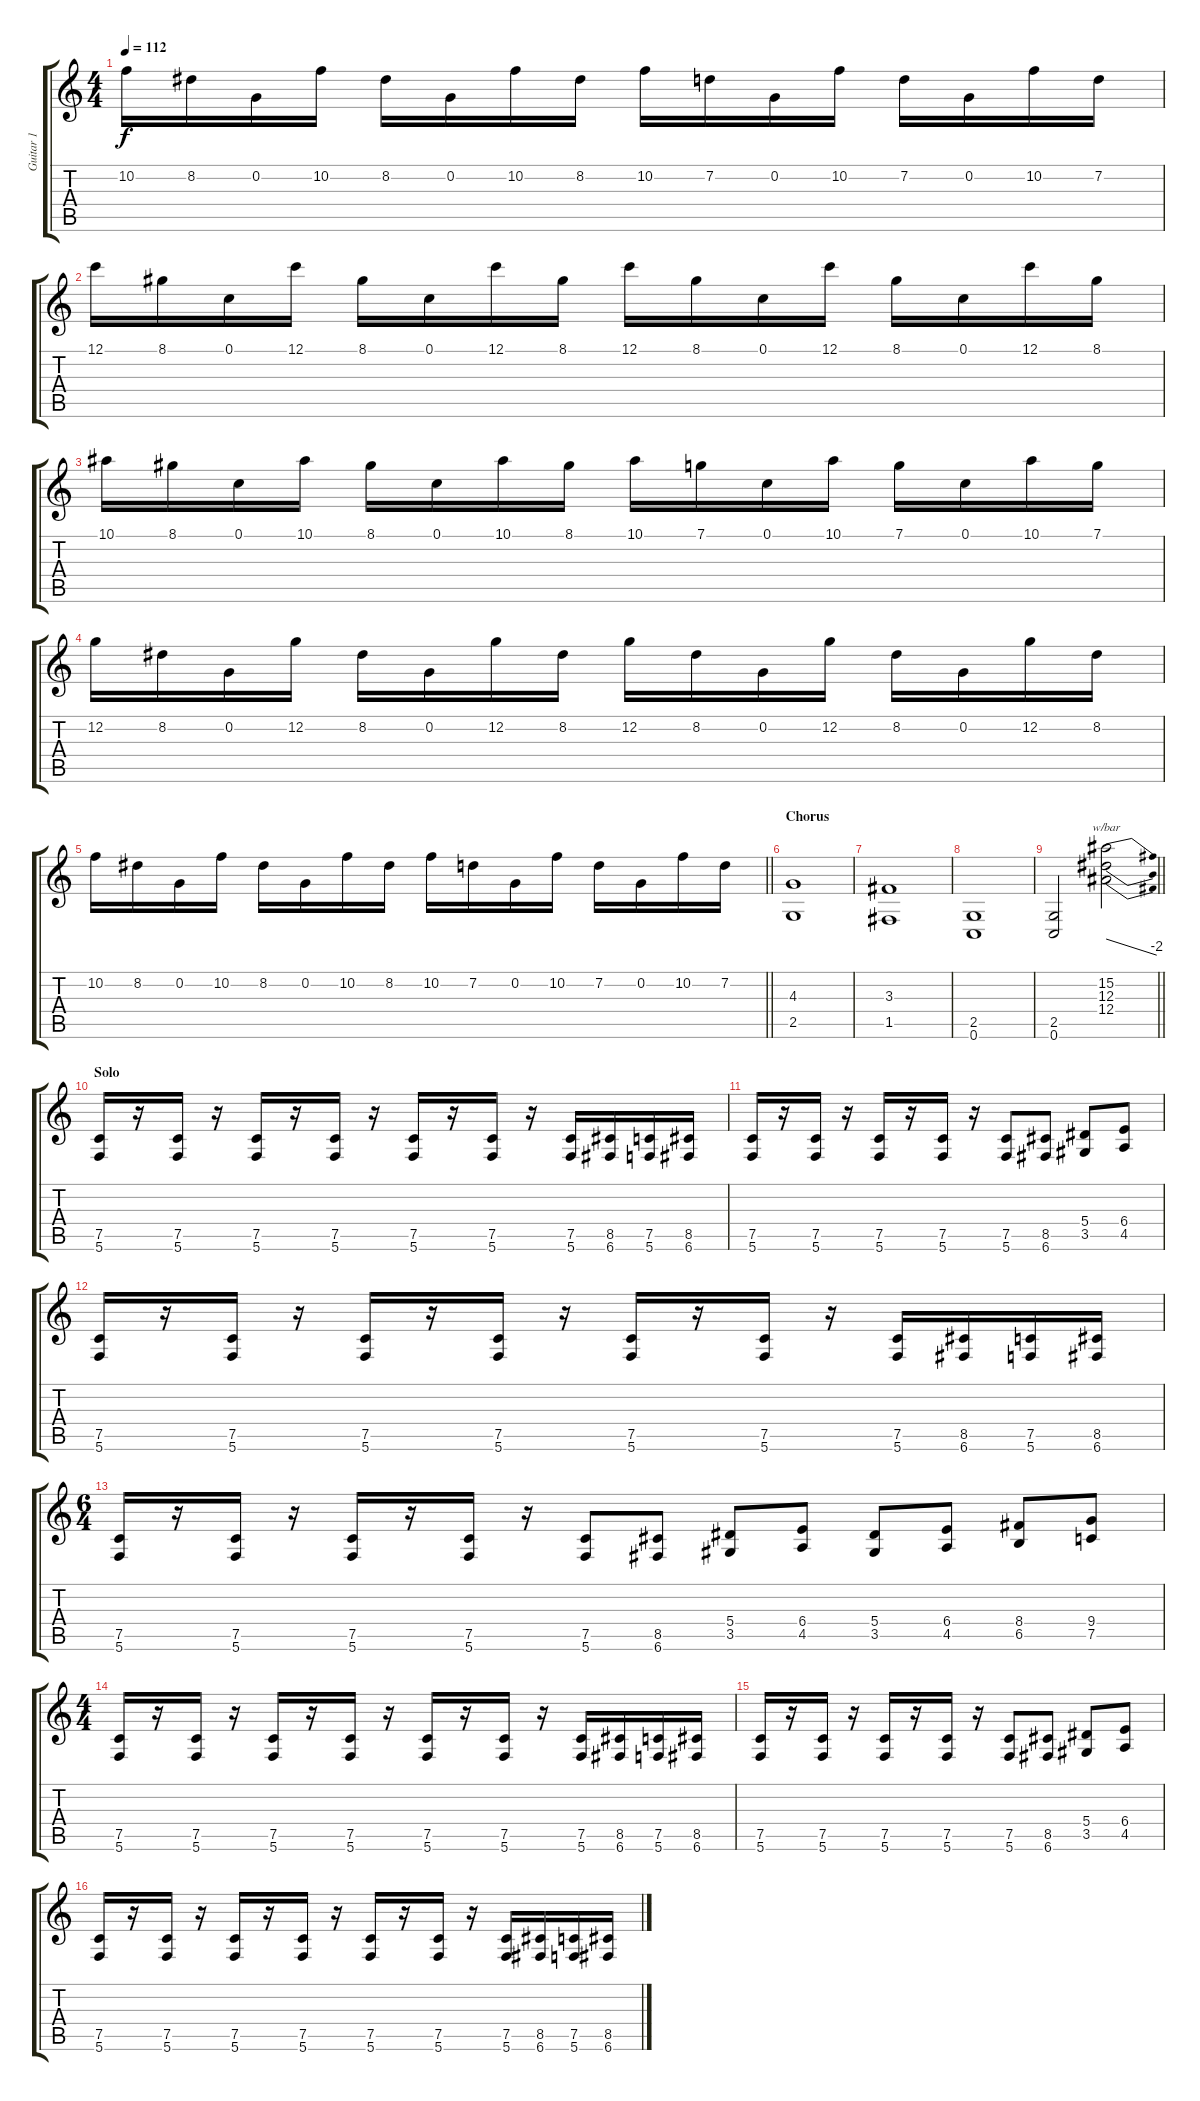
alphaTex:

\track ("Guitar 1" "Guitar 1") {instrument distortionguitar}
\staff {score tabs}
\tuning (C4 G3 Eb3 Bb2 F2 C2) {hide}
\ts (4 4)
\tempo 112
\clef g2
\ks c
10.2.16{dy f} 8.2.16 0.2.16 10.2.16 8.2.16 0.2.16 10.2.16 8.2.16 10.2.16 7.2.16 0.2.16 10.2.16 7.2.16 0.2.16 10.2.16 7.2.16 |
12.1.16 8.1.16 0.1.16 12.1.16 8.1.16 0.1.16 12.1.16 8.1.16 12.1.16 8.1.16 0.1.16 12.1.16 8.1.16 0.1.16 12.1.16 8.1.16 |
10.1.16 8.1.16 0.1.16 10.1.16 8.1.16 0.1.16 10.1.16 8.1.16 10.1.16 7.1.16 0.1.16 10.1.16 7.1.16 0.1.16 10.1.16 7.1.16 |
12.2.16 8.2.16 0.2.16 12.2.16 8.2.16 0.2.16 12.2.16 8.2.16 12.2.16 8.2.16 0.2.16 12.2.16 8.2.16 0.2.16 12.2.16 8.2.16 |
\barLineRight lightlight
10.2.16 8.2.16 0.2.16 10.2.16 8.2.16 0.2.16 10.2.16 8.2.16 10.2.16 7.2.16 0.2.16 10.2.16 7.2.16 0.2.16 10.2.16 7.2.16 |
\section ("" "Chorus")
(4.3 2.5).1 |
(3.3 1.5).1 |
(2.5 0.6).1 |
\barLineRight lightlight
(2.5 0.6).2 (15.2 12.3 12.4).2{tbe (dive default 0 0 60 -8)} |
\section ("" "Solo")
(7.5 5.6).16 r.16 (7.5 5.6).16 r.16 (7.5 5.6).16 r.16 (7.5 5.6).16 r.16 (7.5 5.6).16 r.16 (7.5 5.6).16 r.16 (7.5 5.6).16 (8.5 6.6).16 (7.5 5.6).16 (8.5 6.6).16 |
(7.5 5.6).16 r.16 (7.5 5.6).16 r.16 (7.5 5.6).16 r.16 (7.5 5.6).16 r.16 (7.5 5.6).8 (8.5 6.6).8 (5.4 3.5).8 (6.4 4.5).8 |
(7.5 5.6).16 r.16 (7.5 5.6).16 r.16 (7.5 5.6).16 r.16 (7.5 5.6).16 r.16 (7.5 5.6).16 r.16 (7.5 5.6).16 r.16 (7.5 5.6).16 (8.5 6.6).16 (7.5 5.6).16 (8.5 6.6).16 |
\ts (6 4)
(7.5 5.6).16 r.16 (7.5 5.6).16 r.16 (7.5 5.6).16 r.16 (7.5 5.6).16 r.16 (7.5 5.6).8 (8.5 6.6).8 (5.4 3.5).8 (6.4 4.5).8 (5.4 3.5).8 (6.4 4.5).8 (8.4 6.5).8 (9.4 7.5).8 |
\ts (4 4)
(7.5 5.6).16 r.16 (7.5 5.6).16 r.16 (7.5 5.6).16 r.16 (7.5 5.6).16 r.16 (7.5 5.6).16 r.16 (7.5 5.6).16 r.16 (7.5 5.6).16 (8.5 6.6).16 (7.5 5.6).16 (8.5 6.6).16 |
(7.5 5.6).16 r.16 (7.5 5.6).16 r.16 (7.5 5.6).16 r.16 (7.5 5.6).16 r.16 (7.5 5.6).8 (8.5 6.6).8 (5.4 3.5).8 (6.4 4.5).8 |
(7.5 5.6).16 r.16 (7.5 5.6).16 r.16 (7.5 5.6).16 r.16 (7.5 5.6).16 r.16 (7.5 5.6).16 r.16 (7.5 5.6).16 r.16 (7.5 5.6).16 (8.5 6.6).16 (7.5 5.6).16 (8.5 6.6).16
